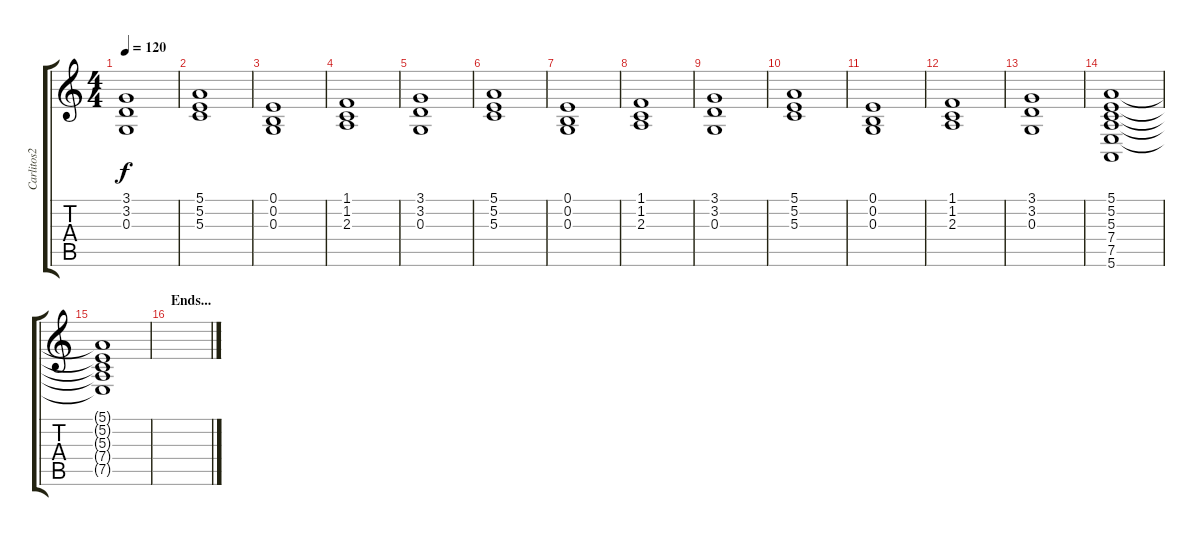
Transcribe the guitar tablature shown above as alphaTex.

\track ("Carlitos2" "Carlitos2") {instrument choiraahs}
\staff {score tabs}
\tuning (E4 B3 G3 D3 A2 E2) {hide}
\ts (4 4)
\tempo 120
\clef g2
\ks c
(3.1 3.2 0.3).1{dy f} |
(5.1 5.2 5.3).1 |
(0.1 0.2 0.3).1 |
(1.1 1.2 2.3).1 |
(3.1 3.2 0.3).1 |
(5.1 5.2 5.3).1 |
(0.1 0.2 0.3).1 |
(1.1 1.2 2.3).1 |
(3.1 3.2 0.3).1 |
(5.1 5.2 5.3).1 |
(0.1 0.2 0.3).1 |
(1.1 1.2 2.3).1 |
(3.1 3.2 0.3).1 |
(5.1 5.2 5.3 7.4 7.5 5.6).1 |
(5.1{t} 5.2{t} 5.3{t} 7.4{t} 7.5{t}).1 |
\section ("" "Ends...")
